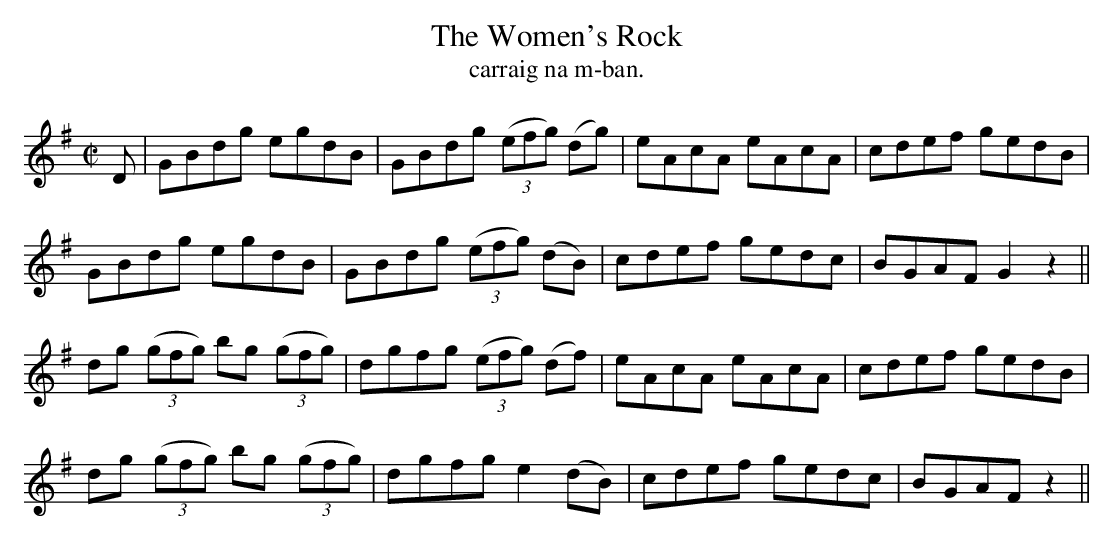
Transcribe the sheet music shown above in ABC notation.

X:1
T: Women's Rock, The
T: carraig na m-ban.
M: C|
L: 1/8
K: G
D|GBdg egdB|GBdg ((3efg) (dg)|eAcA eAcA|cdef gedB|
GBdg egdB|GBdg ((3efg) (dB)|cdef gedc|BGAF G2 z2||
dg ((3gfg) bg ((3gfg)|dgfg ((3efg) (df)|eAcA eAcA|cdef gedB|
dg ((3gfg) bg ((3gfg)|dgfg e2 (dB)|cdef gedc|BGAF z2||
